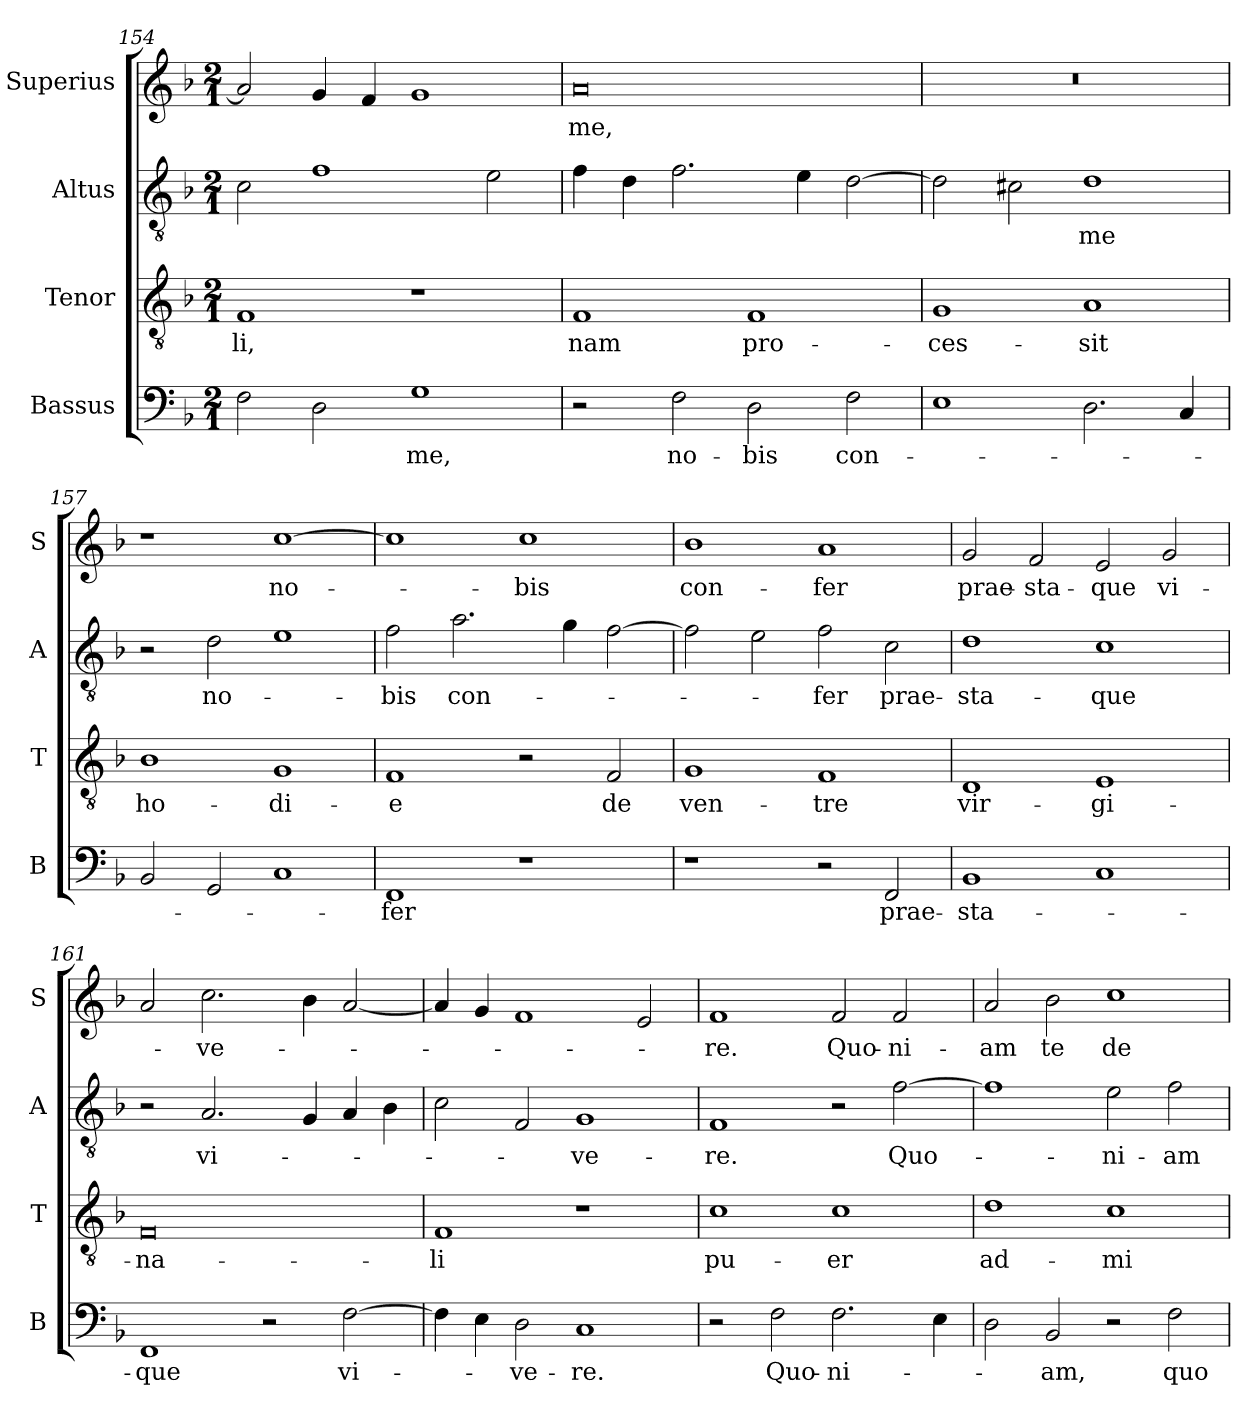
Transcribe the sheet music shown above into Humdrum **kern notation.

**kern	**text	**kern	**text	**kern	**text	**kern	**text
*part4	*part4	*part3	*part3	*part2	*part2	*part1	*part1
*staff4	*staff4	*staff3	*staff3	*staff2	*staff2	*staff1	*staff1
*I"Bassus	*	*I"Tenor	*	*I"Altus	*	*I"Superius	*
*I'B	*	*I'T	*	*I'A	*	*I'S	*
*clefF4	*	*clefGv2	*	*clefGv2	*	*clefG2	*
*k[b-]	*	*k[b-]	*	*k[b-]	*	*k[b-]	*
*F:	*	*F:	*	*F:	*	*F:	*
*M2/1	*	*M2/1	*	*M2/1	*	*M2/1	*
=154	=154	=154	=154	=154	=154	=154	=154
2F	.	1F	-li,	2c	.	2a]	.
2D	.	.	.	1f	.	4g	.
.	.	.	.	.	.	4f	.
1G	-me,	1r	.	.	.	1g	.
.	.	.	.	2e	.	.	.
=155	=155	=155	=155	=155	=155	=155	=155
2r	.	1F	nam	4f	.	0a	-me,
.	.	.	.	4d	.	.	.
2F	no-	.	.	2.f	.	.	.
2D	-bis	1F	pro-	.	.	.	.
.	.	.	.	4e	.	.	.
2F	con-	.	.	[2d	.	.	.
=156	=156	=156	=156	=156	=156	=156	=156
1E	.	1G	-ces-	2d]	.	0r	.
.	.	.	.	2c#X	.	.	.
2.D	.	1A	-sit	1d	-me	.	.
4C	.	.	.	.	.	.	.
=157	=157	=157	=157	=157	=157	=157	=157
2BB-	.	1B-	ho-	2r	.	1r	.
2GG	.	.	.	2d	no-	.	.
1C	.	1G	-di-	1e	.	[1cc	no-
=158	=158	=158	=158	=158	=158	=158	=158
1FF	-fer	1F	-e	2f	-bis	1cc]	.
.	.	.	.	2.a	con-	.	.
1r	.	2r	.	.	.	1cc	-bis
.	.	.	.	4g	.	.	.
.	.	2F	de	[2f	.	.	.
=159	=159	=159	=159	=159	=159	=159	=159
1r	.	1G	ven-	2f]	.	1b-	con-
.	.	.	.	2e	.	.	.
2r	.	1F	-tre	2f	-fer	1a	-fer
2FF	prae-	.	.	2c	prae-	.	.
=160	=160	=160	=160	=160	=160	=160	=160
1BB-	-sta-	1D	vir-	1d	-sta-	2g	prae-
.	.	.	.	.	.	2f	-sta-
1C	.	1E	-gi-	1c	-que	2e	-que
.	.	.	.	.	.	2g	vi-
=161	=161	=161	=161	=161	=161	=161	=161
1FF	-que	0F	-na-	2r	.	2a	.
.	.	.	.	2.A	vi-	2.cc	-ve-
2r	.	.	.	.	.	.	.
.	.	.	.	4G	.	4b-	.
[2F	vi-	.	.	4A	.	[2a	.
.	.	.	.	4B-	.	.	.
=162	=162	=162	=162	=162	=162	=162	=162
4F]	.	1F	-li	2c	.	4a]	.
4E	.	.	.	.	.	4g	.
2D	-ve-	.	.	2F	.	1f	.
1C	-re.	1r	.	1G	-ve-	.	.
.	.	.	.	.	.	2e	.
=163	=163	=163	=163	=163	=163	=163	=163
2r	.	1c	pu-	1F	-re.	1f	-re.
2F	Quo-	.	.	.	.	.	.
2.F	-ni-	1c	-er	2r	.	2f	Quo-
.	.	.	.	[2f	Quo-	2f	-ni-
4E	.	.	.	.	.	.	.
=164	=164	=164	=164	=164	=164	=164	=164
2D	.	1d	ad-	1f]	.	2a	-am
2BB-	-am,	.	.	.	.	2b-	te
2r	.	1c	-mi-	2e	-ni-	1cc	de-
2F	quo-	.	.	2f	-am	.	.
=	=	=	=	=	=	=	=
*-	*-	*-	*-	*-	*-	*-	*-
